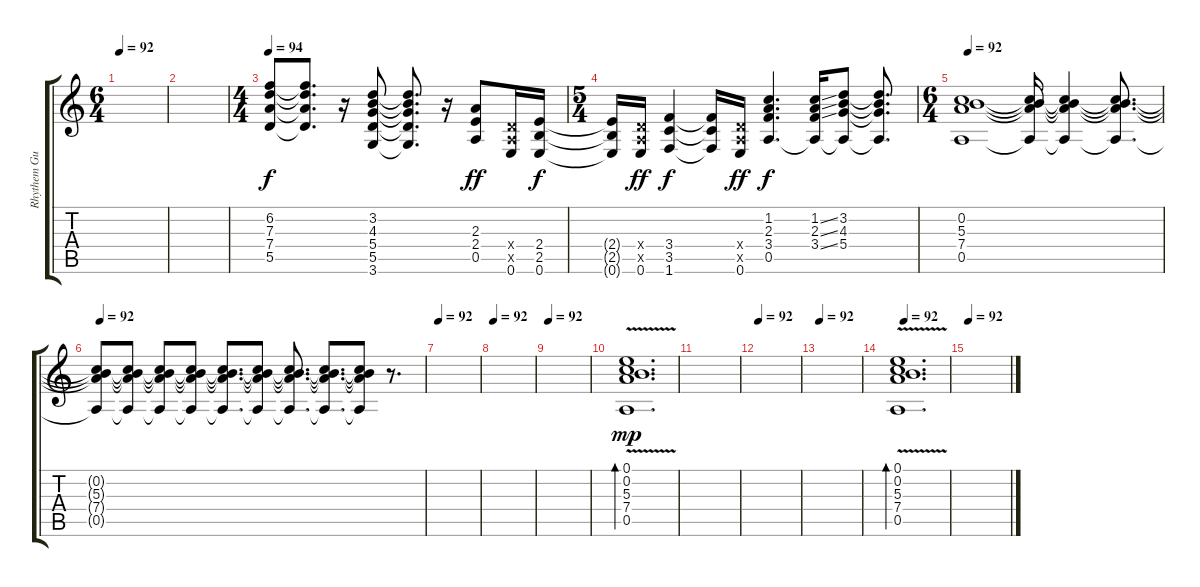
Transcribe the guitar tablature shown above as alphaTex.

\track ("Rhythem Guitar" "Rhythem Gu") {instrument overdrivenguitar}
\staff {score tabs}
\tuning (E4 B3 G3 D3 A2 E2) {hide}
\ts (6 4)
\tempo 92
\clef g2
\ks c
|
|
\ts (4 4)
\tempo 94
(6.2 7.3 7.4 5.5).8{dy f instrument overdrivenguitar} (6.2{t} 7.3{t} 7.4{t} 5.5{t}).8{d} r.16 (3.2 4.3 5.4 5.5 3.6).8 (3.2{t} 4.3{t} 5.4{t} 5.5{t} 3.6{t}).8{d} r.16 (2.3 2.4 0.5).8{dy ff} (0.4{x} 0.5{x} 0.6).16 (2.4 2.5 0.6).16{dy f} |
\ts (5 4)
(2.4{t} 2.5{t} 0.6{t}).16 (0.4{x} 0.5{x} 0.6).16{dy ff} (3.4 3.5 1.6).4{dy f} (3.4{t} 3.5{t} 1.6{t}).16 (0.4{x} 0.5{x} 0.6).16{dy ff} (1.2 2.3 3.4 0.5).4{d dy f} (1.2{ss} 2.3{ss} 3.4{ss} 0.5{t}).16 (3.2 4.3 5.4 0.5{t}).8 (3.2{t} 4.3{t} 5.4{t} 0.5{t}).8{d} |
\ts (6 4)
\tempo 92
(0.2 5.3 7.4 0.5).1 (0.2{t} 5.3{t} 7.4{t} 0.5{t}).16 (0.2{t} 5.3{t} 7.4{t} 0.5{t}).4{volume 16} (0.2{t} 5.3{t} 7.4{t} 0.5{t}).8{d volume 15} |
\tempo 92
(0.2{t} 5.3{t} 7.4{t} 0.5{t}).8{volume 15} (0.2{t} 5.3{t} 7.4{t} 0.5{t}).8{volume 14} (0.2{t} 5.3{t} 7.4{t} 0.5{t}).8{volume 13} (0.2{t} 5.3{t} 7.4{t} 0.5{t}).8{volume 12} (0.2{t} 5.3{t} 7.4{t} 0.5{t}).8{d volume 10} (0.2{t} 5.3{t} 7.4{t} 0.5{t}).8{volume 8} (0.2{t} 5.3{t} 7.4{t} 0.5{t}).8{d volume 7} (0.2{t} 5.3{t} 7.4{t} 0.5{t}).8{d volume 6} (0.2{t} 5.3{t} 7.4{t} 0.5{t}).8{volume 5} r.8{d} |
\tempo 92
|
\tempo 92
|
\tempo 92
|
(0.1{v} 0.2{v} 5.3{v} 7.4{v} 0.5{v}).1{d bd 120 dy mp volume 16 instrument electricguitarclean} |
|
\tempo 92
|
\tempo 92
|
\tempo 92
(0.1{v} 0.2{v} 5.3{v} 7.4{v} 0.5{v}).1{d bd 120 volume 16 instrument electricguitarclean} |
\tempo 92
